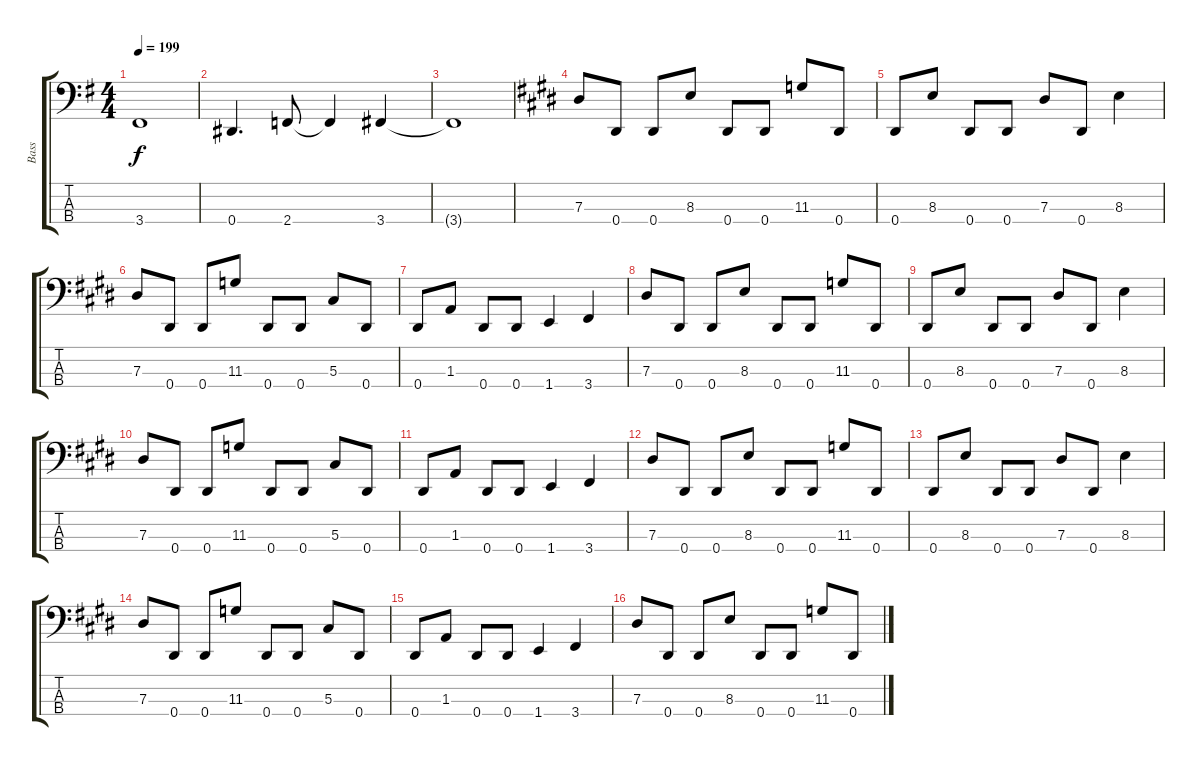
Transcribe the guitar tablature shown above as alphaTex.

\track ("Bass" "Bass") {instrument electricbasspick}
\staff {score tabs}
\tuning (Gb2 Db2 Ab1 Eb1) {hide}
\ts (4 4)
\tempo 199
\clef f4
\ks g
3.4{t}.1{dy f} |
0.4.4{d} 2.4.8 2.4{t}.4 3.4.4 |
3.4{t}.1 |
\ks e
7.3.8 0.4.8 0.4.8 8.3.8 0.4.8 0.4.8 11.3.8 0.4.8 |
\ks c#minor
0.4.8 8.3.8 0.4.8 0.4.8 7.3.8 0.4.8 8.3.4 |
7.3.8 0.4.8 0.4.8 11.3.8 0.4.8 0.4.8 5.3.8 0.4.8 |
0.4.8 1.3.8 0.4.8 0.4.8 1.4.4 3.4.4 |
\ks e
7.3.8 0.4.8 0.4.8 8.3.8 0.4.8 0.4.8 11.3.8 0.4.8 |
\ks c#minor
0.4.8 8.3.8 0.4.8 0.4.8 7.3.8 0.4.8 8.3.4 |
7.3.8 0.4.8 0.4.8 11.3.8 0.4.8 0.4.8 5.3.8 0.4.8 |
\ks e
0.4.8 1.3.8 0.4.8 0.4.8 1.4.4 3.4.4 |
\ks c#minor
7.3.8 0.4.8 0.4.8 8.3.8 0.4.8 0.4.8 11.3.8 0.4.8 |
0.4.8 8.3.8 0.4.8 0.4.8 7.3.8 0.4.8 8.3.4 |
\ks e
7.3.8 0.4.8 0.4.8 11.3.8 0.4.8 0.4.8 5.3.8 0.4.8 |
\ks c#minor
0.4.8 1.3.8 0.4.8 0.4.8 1.4.4 3.4.4 |
7.3.8 0.4.8 0.4.8 8.3.8 0.4.8 0.4.8 11.3.8 0.4.8
